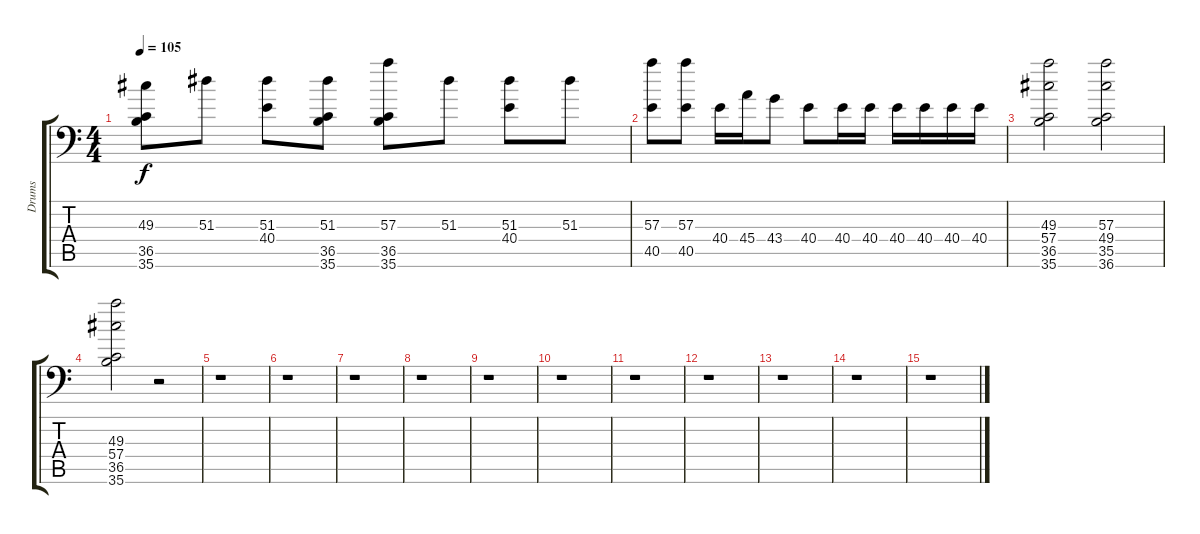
\track ("Drums" "Drums") {instrument acousticgrandpiano}
\staff {score tabs}
\tuning (C-1 C-1 C-1 C-1 C-1 C-1) {hide}
\ts (4 4)
\tempo 105
\clef f4
\ks c
(49.3 36.5 35.6).8{dy f} 51.3.8 (51.3 40.4).8 (51.3 36.5 35.6).8 (57.3 36.5 35.6).8 51.3.8 (51.3 40.4).8 51.3.8 |
(57.3 40.5).8 (57.3 40.5).8 40.4.16 45.4.16 43.4.8 40.4.8 40.4.16 40.4.16 40.4.16 40.4.16 40.4.16 40.4.16 |
(49.3 57.4 36.5 35.6).2 (57.3 49.4 35.5 36.6).2 |
(49.3 57.4 36.5 35.6).2 r.2 |
r.1 |
r.1 |
r.1 |
r.1 |
r.1 |
r.1 |
r.1 |
r.1 |
r.1 |
r.1 |
r.1
